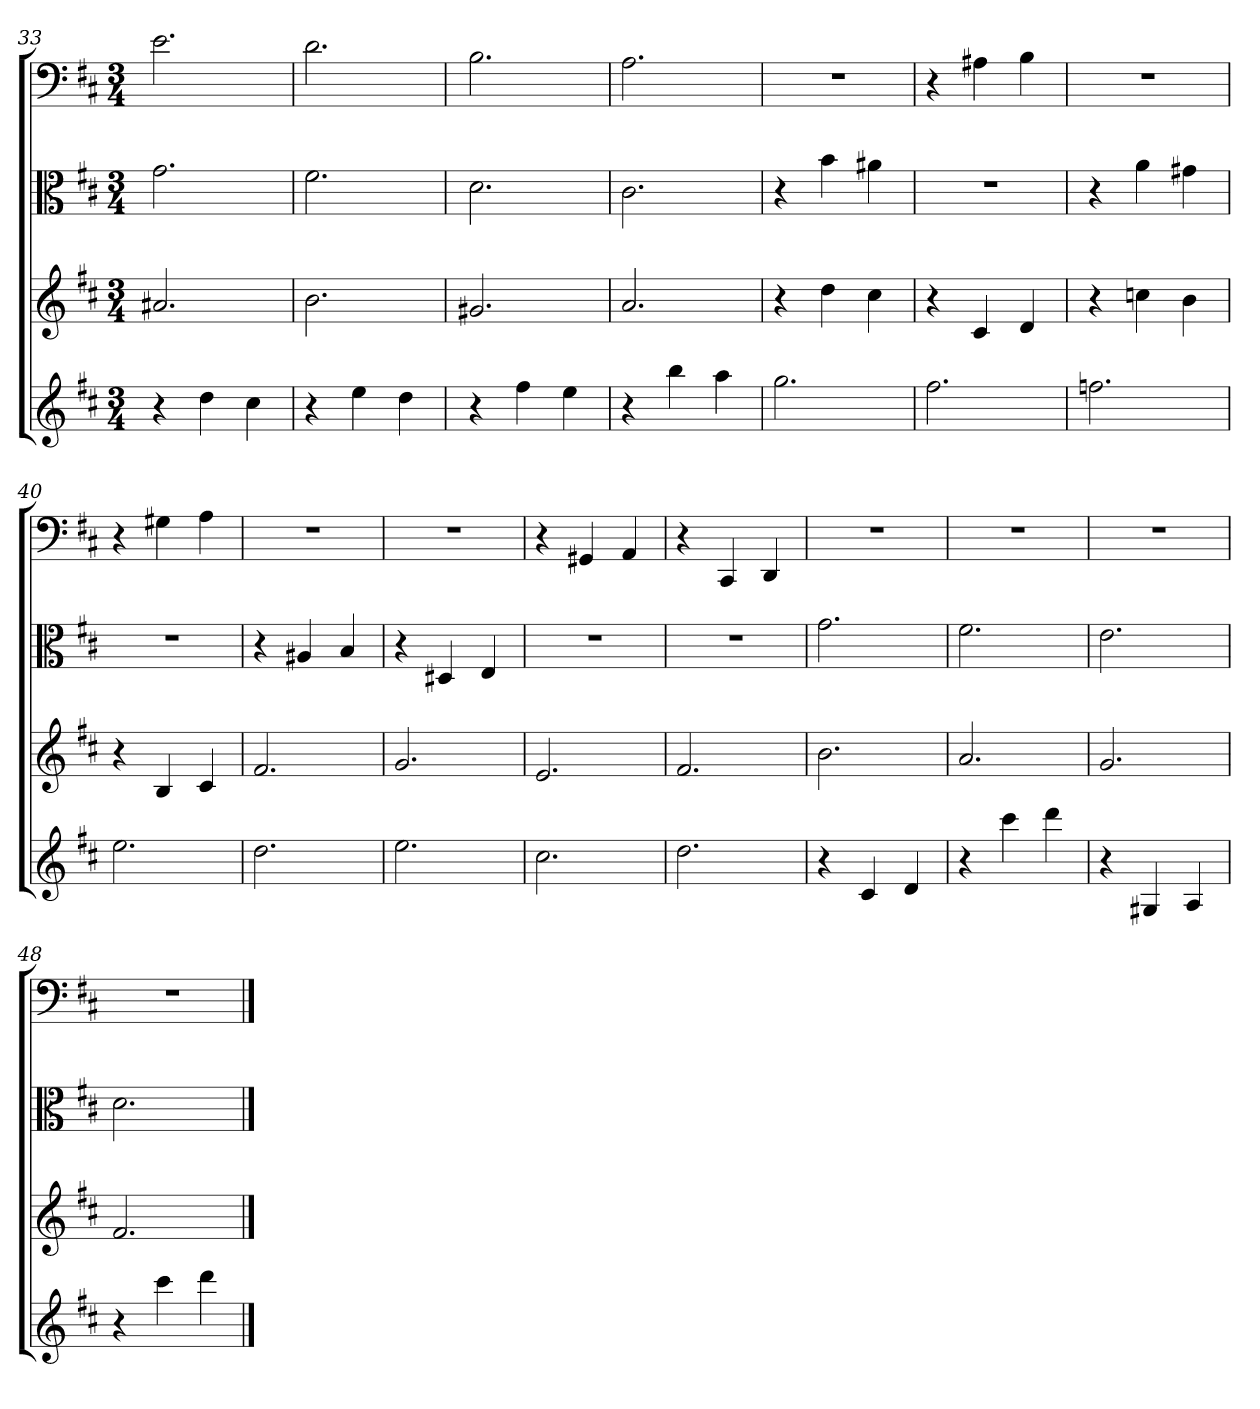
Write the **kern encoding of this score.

**kern	**kern	**kern	**kern
*part4	*part3	*part2	*part1
*staff4	*staff3	*staff2	*staff1
*	*	*clefC3	*clefF4
*k[f#c#]	*k[f#c#]	*k[f#c#]	*k[f#c#]
*D:	*D:	*D:	*D:
*M3/4	*M3/4	*M3/4	*M3/4
=33	=33	=33	=33
4r	2.a#X	2.g	2.e
4dd	.	.	.
4cc#	.	.	.
=34	=34	=34	=34
4r	2.b	2.f#	2.d
4ee	.	.	.
4dd	.	.	.
=35	=35	=35	=35
4r	2.g#X	2.d	2.B
4ff#	.	.	.
4ee	.	.	.
=36	=36	=36	=36
4r	2.a	2.c#	2.A
4bb	.	.	.
4aa	.	.	.
=37	=37	=37	=37
2.gg	4r	4r	2.r
.	4dd	4b	.
.	4cc#	4a#X	.
=38	=38	=38	=38
2.ff#	4r	2.r	4r
.	4c#	.	4A#X
.	4d	.	4B
=39	=39	=39	=39
2.ffn	4r	4r	2.r
.	4ccn	4a	.
.	4b	4g#X	.
=40	=40	=40	=40
2.ee	4r	2.r	4r
.	4B	.	4G#X
.	4c#	.	4A
=41	=41	=41	=41
2.dd	2.f#	4r	2.r
.	.	4A#X	.
.	.	4B	.
=42	=42	=42	=42
2.ee	2.g	4r	2.r
.	.	4D#X	.
.	.	4E	.
=43	=43	=43	=43
2.cc#	2.e	2.r	4r
.	.	.	4GG#X
.	.	.	4AA
=44	=44	=44	=44
2.dd	2.f#	2.r	4r
.	.	.	4CC#
.	.	.	4DD
=45	=45	=45	=45
4r	2.b	2.g	2.r
4c#	.	.	.
4d	.	.	.
=46	=46	=46	=46
4r	2.a	2.f#	2.r
4ccc#	.	.	.
4ddd	.	.	.
=47	=47	=47	=47
4r	2.g	2.e	2.r
4G#X	.	.	.
4A	.	.	.
=48	=48	=48	=48
4r	2.f#	2.d	2.r
4ccc#	.	.	.
4ddd	.	.	.
==	==	==	==
*-	*-	*-	*-
